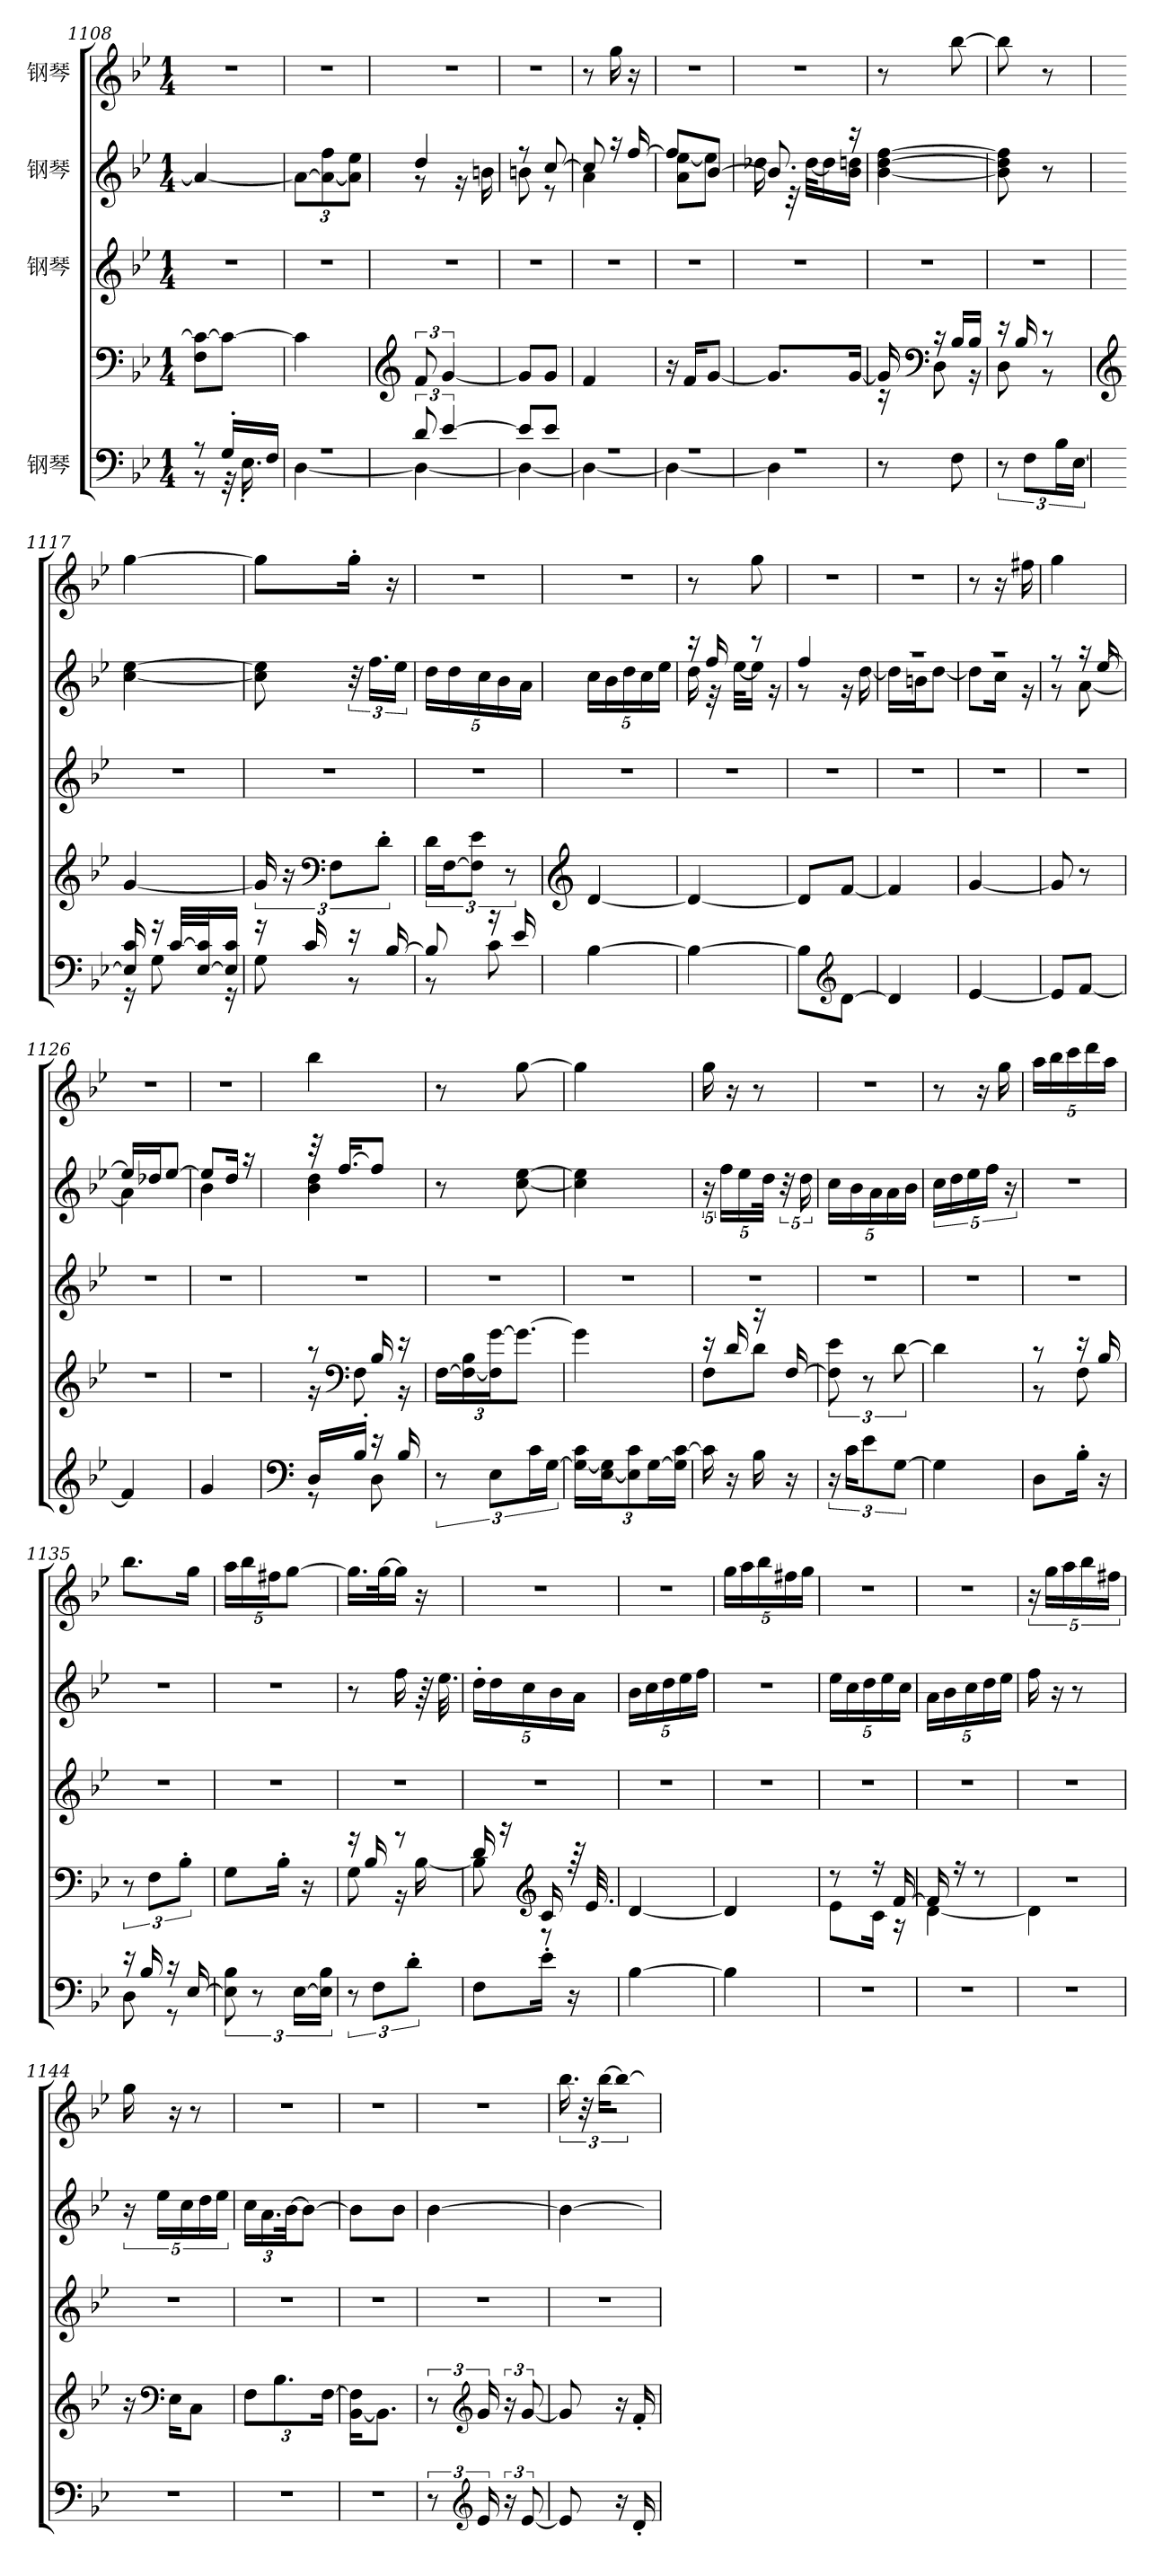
**kern	**kern	**kern	**kern	**kern
*part4	*part4	*part3	*part2	*part1
*staff5	*staff4	*staff3	*staff2	*staff1
*I"钢琴	*	*I"钢琴	*I"钢琴	*I"钢琴
*clefF4	*clefF4	*clefG2	*clefG2	*clefG2
*k[b-e-]	*k[b-e-]	*k[b-e-]	*k[b-e-]	*k[b-e-]
*M1/4	*M1/4	*M1/4	*M1/4	*M1/4
=1108	=1108	=1108	=1108	=1108
*^	*	*	*	*
8r	8r	8F\ 8c\_L	4r	4a/_	4r
16G'/LL	32r	8c\J_	.	.	.
.	16.E-'\	.	.	.	.
16F/JJ	.	.	.	.	.
=1109	=1109	=1109	=1109	=1109	=1109
*	*	*	*	*Xbrackettup	*
4r	[4D\	4c\]	4r	12a\L_	4r
.	.	.	.	12a\_ 12ff\	.
.	.	.	.	12a\] 12ee-\J	.
=1110	=1110	=1110	=1110	=1110	=1110
*	*	*clefG2	*	*	*
*	*	*	*	*^	*
12d/	4D\_	12f/	4r	4dd/	8r	4r
[6e-/	.	[6g/	.	.	.	.
.	.	.	.	.	16r	.
.	.	.	.	.	16bn\	.
=1111	=1111	=1111	=1111	=1111	=1111	=1111
8e-/L]	4D\_	8g/L]	4r	8r	8bn\	4r
8e-/J	.	8g/J	.	[8cc/	8r	.
=1112	=1112	=1112	=1112	=1112	=1112	=1112
4r	4D\_	4f/	4r	8cc/]	4a\	8r
.	.	.	.	16r	.	16gg\
.	.	.	.	[16ff/	.	16r
!!LO:PB:g=z
=1113	=1113	=1113	=1113	=1113	=1113	=1113
4r	4D\_	16r	4r	8ff/L]	8a\ [8ee-\L	4r
.	.	16f/KL	.	.	.	.
.	.	[8g/J	.	[8b-/J	8ee-\J]	.
=1114	=1114	=1114	=1114	=1114	=1114	=1114
4r	4D\]	8.g/L]	4r	8.b-/]	16dd-X\	4r
.	.	.	.	.	32r	.
.	.	.	.	.	[32dd-\KLL	.
.	.	.	.	.	16dd-\]	.
.	.	[16g/Jk	.	16r	16b-\ 16ddn\JJ	.
*v	*v	*	*	*v	*v	*
=1115	=1115	=1115	=1115	=1115
*	*^	*	*	*
8r	16g/]	16r	4r	[4b-\ [4dd\ [4ff\	8r
*	*clefF4	*	*	*	*
.	16r	8D\	.	.	.
8F\	16B-/LL	.	.	.	[8bb-\
.	16B-/JJ	16r	.	.	.
=1116	=1116	=1116	=1116	=1116	=1116
12r	16r	8D\	4r	8b-\] 8dd\] 8ff\]	8bb-\]
.	16B-/	.	.	.	.
12F\L	.	.	.	.	.
.	8r	8r	.	8r	8r
24B-\L	.	.	.	.	.
[24E-\JJ	.	.	.	.	.
*	*v	*v	*	*	*
=1117	=1117	=1117	=1117	=1117
*	*clefG2	*	*	*
*^	*	*	*	*
16E-/] 16c/	16r	[4g/	4r	[4cc\ [4ee-\	[4gg\
16r	8G\	.	.	.	.
[32c/LLL	.	.	.	.	.
[32E-/ 32c/]J	.	.	.	.	.
16E-/] 16c/JJ	16r	.	.	.	.
!!LO:LB:g=z
=1118	=1118	=1118	=1118	=1118	=1118
16r	8G\	24g/]	4r	8cc\] 8ee-\]	8gg\L]
.	.	24r	.	.	.
16c/	.	.	.	.	.
*	*	*clefF4	*	*	*
.	.	12F\L	.	.	.
*	*	*	*	*brackettup	*
16r	8r	.	.	48r	16gg'\Jk
.	.	.	.	24.ff\LL	.
.	.	12d'\J	.	.	.
[16B-/	.	.	.	.	16r
.	.	.	.	24ee-\JJ	.
=1119	=1119	=1119	=1119	=1119	=1119
*	*	*	*	*Xbrackettup	*
8B-/]	8r	24d\LL	4r	20dd\LL	4r
.	.	[24F\J	.	.	.
.	.	.	.	20dd\	.
.	.	12F\] 12e-\J	.	.	.
.	.	.	.	20cc\	.
16r	8c\	.	.	.	.
.	.	.	.	20b-\	.
.	.	12r	.	.	.
16e-/	.	.	.	.	.
.	.	.	.	20a\JJ	.
*v	*v	*	*	*	*
=1120	=1120	=1120	=1120	=1120
*	*clefG2	*	*	*
[4B-\	[4d/	4r	20cc\LL	4r
.	.	.	20b-\	.
.	.	.	20dd\	.
.	.	.	20cc\	.
.	.	.	20ee-\JJ	.
=1121	=1121	=1121	=1121	=1121
*	*	*	*^	*
4B-\_	4d/_	4r	16r	16dd\	8r
.	.	.	16ff/	32r	.
.	.	.	.	[32ee-\KLL	.
.	.	.	8r	16ee-\JJ]	8gg\
.	.	.	.	16r	.
=1122	=1122	=1122	=1122	=1122	=1122
8B-\L]	8d/L]	4r	4ff/	8r	4r
*clefG2	*	*	*	*	*
[8d\J	[8f/J	.	.	16r	.
.	.	.	.	[16dd\	.
=1123	=1123	=1123	=1123	=1123	=1123
4d/]	4f/]	4r	4r	16dd\LL]	4r
.	.	.	.	16bn\J	.
.	.	.	.	[8dd\J	.
!!LO:PB:g=z
=1124	=1124	=1124	=1124	=1124	=1124
[4e-/	[4g/	4r	4r	8dd\L]	8r
.	.	.	.	16cc\Jk	16r
.	.	.	.	16r	16ff#X\
=1125	=1125	=1125	=1125	=1125	=1125
8e-/L]	8g/]	4r	8r	8r	4gg\
[8f/J	8r	.	16r	[8a\	.
.	.	.	[16ee-/	.	.
=1126	=1126	=1126	=1126	=1126	=1126
4f/]	4r	4r	16ee-/LL]	4a\]	4r
.	.	.	16dd-X/J	.	.
.	.	.	[8ee-/J	.	.
=1127	=1127	=1127	=1127	=1127	=1127
4g/	4r	4r	8ee-/L]	4b-\	4r
.	.	.	16dd/Jk	.	.
.	.	.	16r	.	.
=1128	=1128	=1128	=1128	=1128	=1128
*clefF4	*	*	*	*	*
*^	*^	*	*	*	*
16D/LL	8r	8r	16r	4r	32r	4b-\ 4dd\	4bb-\
.	.	.	.	.	[16.ff/KL	.	.
*	*	*clefF4	*	*	*	*	*
16B-'/JJ	.	.	8F\	.	.	.	.
16r	8D\	16B-/	.	.	8ff/J]	.	.
16B-/	.	16r	16r	.	.	.	.
*v	*v	*	*	*	*v	*v	*
*	*v	*v	*	*	*
=1129	=1129	=1129	=1129	=1129
*	*Xbrackettup	*	*	*
12r	[24F\LL	4r	8r	8r
.	24F\_ 24B-\	.	.	.
12E-\L	24F\] [24g\J	.	.	.
.	12.g\J_	.	[8cc\ [8ee-\	[8gg\
24c\L	.	.	.	.
[24G\JJ	.	.	.	.
!!LO:LB:g=z
=1130	=1130	=1130	=1130	=1130
*Xbrackettup	*	*	*	*
24G\_ 24c\LL	4g\]	4r	4cc\] 4ee-\]	4gg\]
[24E-\ 24G\]J	.	.	.	.
12E-\] 12c\	.	.	.	.
[24G\L	.	.	.	.
24G\] [24c\JJ	.	.	.	.
=1131	=1131	=1131	=1131	=1131
*	*^	*	*	*
*	*	*	*	*brackettup	*
16c\]	16r	8F\L	4r	20r	16gg\
.	.	.	.	20ff\LL	.
16r	16d/	.	.	.	16r
.	.	.	.	20ee-\	.
16B-\	16r	8d\J	.	.	8r
.	.	.	.	40dd\JJk	.
.	.	.	.	40r	.
16r	[16F/	.	.	.	.
.	.	.	.	20dd\	.
*	*v	*v	*	*	*
=1132	=1132	=1132	=1132	=1132
*brackettup	*brackettup	*	*Xbrackettup	*
24r	12F\] 12e-\	4r	20cc\LL	4r
24c\KL	.	.	.	.
.	.	.	20b-\	.
12e-\	12r	.	.	.
.	.	.	20a\	.
.	.	.	20a\	.
[12G\J	[12d\	.	.	.
.	.	.	20b-\JJ	.
=1133	=1133	=1133	=1133	=1133
*	*	*	*brackettup	*
4G\]	4d\]	4r	20cc\LL	8r
.	.	.	20dd\	.
.	.	.	20ee-\	.
.	.	.	.	16r
.	.	.	20ff\JJ	.
.	.	.	.	16gg\
.	.	.	20r	.
=1134	=1134	=1134	=1134	=1134
*	*^	*	*	*
*	*	*	*	*	*Xbrackettup
8D\L	8r	8r	4r	4r	20aa\LL
.	.	.	.	.	20bb-\
.	.	.	.	.	20ccc\
16B-'\Jk	16r	8F\	.	.	.
.	.	.	.	.	20ddd\
16r	16B-/	.	.	.	.
.	.	.	.	.	20aa\JJ
*	*v	*v	*	*	*
=1135	=1135	=1135	=1135	=1135
*^	*	*	*	*
16r	8D\	12r	4r	4r	8.bb-\L
16B-/	.	.	.	.	.
.	.	12F\L	.	.	.
16r	8r	.	.	.	.
.	.	12B-'\J	.	.	.
[16E-/	.	.	.	.	16gg\Jk
*v	*v	*	*	*	*
!!LO:PB:g=z
=1136	=1136	=1136	=1136	=1136
12E-\] 12B-\	8G\L	4r	4r	20aa\LL
.	.	.	.	20bb-\
12r	.	.	.	.
.	.	.	.	20ff#X\J
.	16B-'\Jk	.	.	.
.	.	.	.	[10gg\J
[24E-\LL	.	.	.	.
.	16r	.	.	.
24E-\] 24B-\JJ	.	.	.	.
=1137	=1137	=1137	=1137	=1137
*	*^	*	*	*
12r	16r	8G\	4r	8r	16.gg\LL]
.	16B-/	.	.	.	.
12F\L	.	.	.	.	.
.	.	.	.	.	[32gg\K
.	8r	16r	.	16ff\	16gg\JJ]
12d'\J	.	.	.	.	.
.	.	[16B-\	.	64r	16r
.	.	.	.	32.ee-\	.
=1138	=1138	=1138	=1138	=1138	=1138
*	*	*	*	*Xbrackettup	*
8F\L	16d/	8B-\]	4r	20dd'\LL	4r
.	.	.	.	20dd\	.
.	16r	.	.	.	.
.	.	.	.	20cc\	.
*	*clefG2	*	*	*	*
16e-'\Jk	16c/	8r	.	.	.
.	.	.	.	20b-\	.
16r	64r	.	.	.	.
.	.	.	.	20a\JJ	.
.	32.e-/	.	.	.	.
*	*v	*v	*	*	*
=1139	=1139	=1139	=1139	=1139
[4B-\	[4d/	4r	20b-\LL	4r
.	.	.	20cc\	.
.	.	.	20dd\	.
.	.	.	20ee-\	.
.	.	.	20ff\JJ	.
=1140	=1140	=1140	=1140	=1140
4B-\]	4d/]	4r	4r	20gg\LL
.	.	.	.	20aa\
.	.	.	.	20bb-\
.	.	.	.	20ff#X\
.	.	.	.	20gg\JJ
!!LO:LB:g=z
=1141	=1141	=1141	=1141	=1141
*	*^	*	*	*
4r	8r	8e-\L	4r	20ee-\LL	4r
.	.	.	.	20cc\	.
.	.	.	.	20dd\	.
.	16r	16c\Jk	.	.	.
.	.	.	.	20ee-\	.
.	[16f/	16r	.	.	.
.	.	.	.	20cc\JJ	.
=1142	=1142	=1142	=1142	=1142	=1142
4r	16f/]	[4d\	4r	20a\LL	4r
.	.	.	.	20b-\	.
.	16r	.	.	.	.
.	.	.	.	20cc\	.
.	8r	.	.	.	.
.	.	.	.	20dd\	.
.	.	.	.	20ee-\JJ	.
=1143	=1143	=1143	=1143	=1143	=1143
*	*	*	*	*	*brackettup
4r	4r	4d\]	4r	16ff\	20r
.	.	.	.	.	20gg\LL
.	.	.	.	16r	.
.	.	.	.	.	20aa\
.	.	.	.	8r	.
.	.	.	.	.	20bb-\
.	.	.	.	.	20ff#X\JJ
*	*v	*v	*	*	*
=1144	=1144	=1144	=1144	=1144
*	*	*	*brackettup	*
4r	16r	4r	20r	16gg\
.	.	.	20ee-\LL	.
*	*clefF4	*	*	*
.	16E-\KL	.	.	16r
.	.	.	20cc\	.
.	8C\J	.	.	8r
.	.	.	20dd\	.
.	.	.	20ee-\JJ	.
=1145	=1145	=1145	=1145	=1145
*	*Xbrackettup	*	*Xbrackettup	*
4r	12F\L	4r	24cc\LL	4r
.	.	.	24.a\	.
.	12.B-\	.	.	.
.	.	.	[48b-\JK	.
.	.	.	8b-\J_	.
.	[24F\Jk	.	.	.
=1146	=1146	=1146	=1146	=1146
4r	[16BB-\ 16F\]KL	4r	8b-\L]	4r
.	8.BB-\J]	.	.	.
.	.	.	8b-\J	.
!!LO:PB:g=z
=1147	=1147	=1147	=1147	=1147
*	*brackettup	*	*	*
12r	12r	4r	[4b-\	4r
*clefG2	*clefG2	*	*	*
24e-/	24g/	.	.	.
24r	24r	.	.	.
[12e-/	[12g/	.	.	.
=1148	=1148	=1148	=1148	=1148
8e-/]	8g/]	4r	4b-\_	24.bb-\
.	.	.	.	48r
.	.	.	.	[24bb-\KL
16r	16r	.	.	8bb-\J_
16d'/	16f'/	.	.	.
=	=	=	=	=
*-	*-	*-	*-	*-
